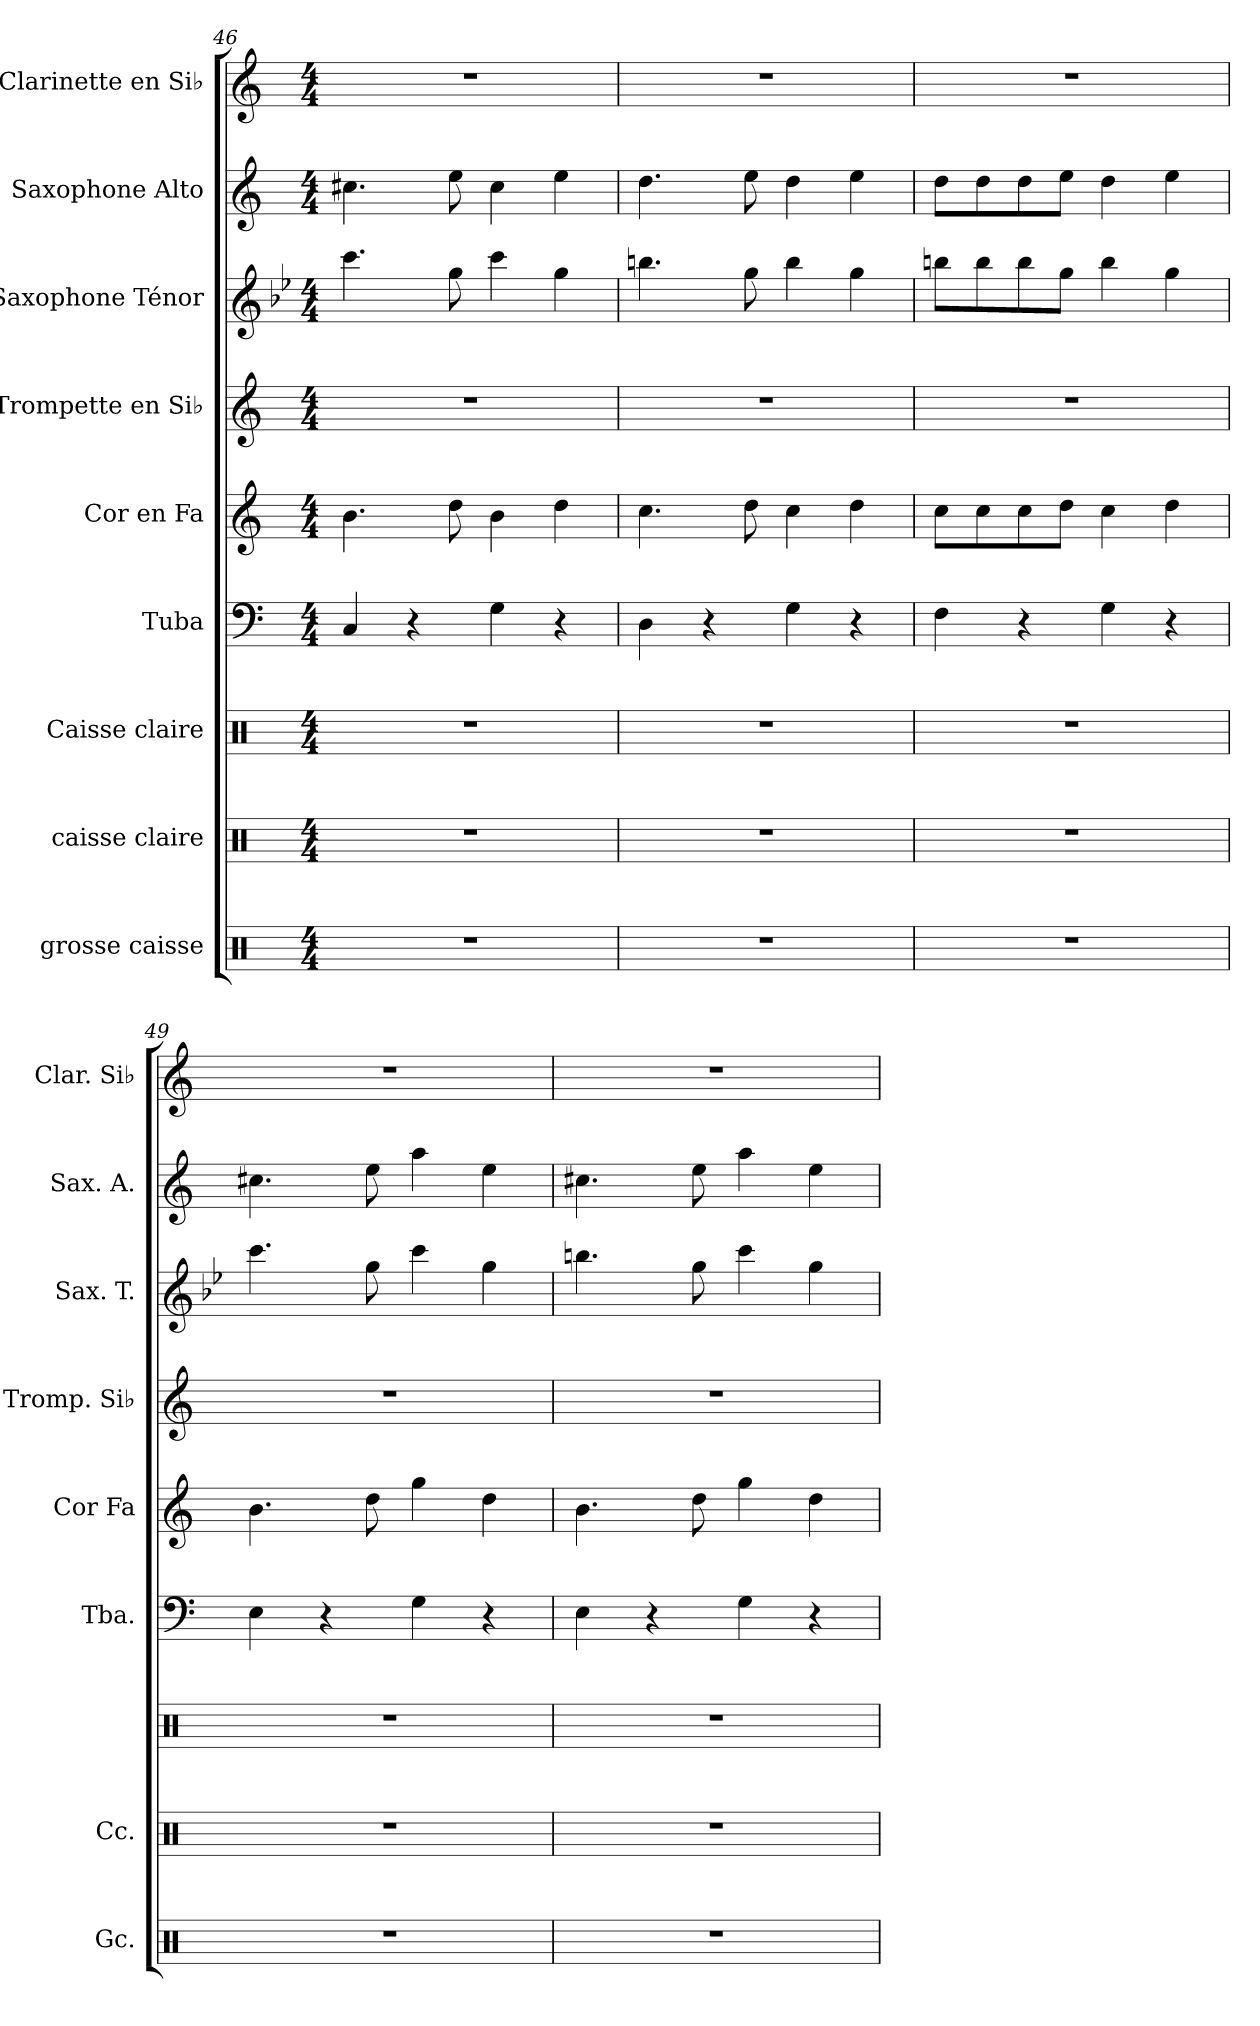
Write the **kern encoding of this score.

**kern	**kern	**kern	**kern	**kern	**kern	**kern	**kern	**kern
*part9	*part8	*part7	*part6	*part5	*part4	*part3	*part2	*part1
*staff9	*staff8	*staff7	*staff6	*staff5	*staff4	*staff3	*staff2	*staff1
*I"grosse caisse	*I"caisse claire	*I"Caisse claire	*I"Tuba	*I"Cor en Fa	*I"Trompette en Si♭	*I"Saxophone Ténor	*I"Saxophone Alto	*I"Clarinette en Si♭
*I'Gc.	*I'Cc.	*	*I'Tba.	*I'Cor Fa	*I'Tromp. Si♭	*I'Sax. T.	*I'Sax. A.	*I'Clar. Si♭
*clefX	*clefX	*clefX	*clefF4	*clefG2	*clefG2	*clefG2	*clefG2	*clefG2
*	*	*	*	*ITrd4c7	*ITrd1c2	*ITrd8c14	*ITrd5c9	*ITrd1c2
*k[]	*k[]	*k[]	*k[]	*k[b-]	*k[b-e-]	*k[b-e-]	*k[b-e-a-]	*k[b-e-]
*M4/4	*M4/4	*M4/4	*M4/4	*M4/4	*M4/4	*M4/4	*M4/4	*M4/4
=46	=46	=46	=46	=46	=46	=46	=46	=46
1r	1r	1r	4C/	4.e\	1r	4.cc\	4.en\	1r
.	.	.	4r	.	.	.	.	.
.	.	.	.	8g\	.	8g\	8g\	.
.	.	.	4G\	4e\	.	4cc\	4e\	.
.	.	.	4r	4g\	.	4g\	4g\	.
=47	=47	=47	=47	=47	=47	=47	=47	=47
1r	1r	1r	4D\	4.f\	1r	4.bn\	4.f\	1r
.	.	.	4r	.	.	.	.	.
.	.	.	.	8g\	.	8g\	8g\	.
.	.	.	4G\	4f\	.	4b\	4f\	.
.	.	.	4r	4g\	.	4g\	4g\	.
=48	=48	=48	=48	=48	=48	=48	=48	=48
1r	1r	1r	4F\	8f\L	1r	8bn\L	8f\L	1r
.	.	.	.	8f\	.	8b\	8f\	.
.	.	.	4r	8f\	.	8b\	8f\	.
.	.	.	.	8g\J	.	8g\J	8g\J	.
.	.	.	4G\	4f\	.	4b\	4f\	.
.	.	.	4r	4g\	.	4g\	4g\	.
!!LO:LB:g=z
=49	=49	=49	=49	=49	=49	=49	=49	=49
1r	1r	1r	4E\	4.e\	1r	4.cc\	4.en\	1r
.	.	.	4r	.	.	.	.	.
.	.	.	.	8g\	.	8g\	8g\	.
.	.	.	4G\	4cc\	.	4cc\	4cc\	.
.	.	.	4r	4g\	.	4g\	4g\	.
=50	=50	=50	=50	=50	=50	=50	=50	=50
1r	1r	1r	4E\	4.e\	1r	4.bn\	4.en\	1r
.	.	.	4r	.	.	.	.	.
.	.	.	.	8g\	.	8g\	8g\	.
.	.	.	4G\	4cc\	.	4cc\	4cc\	.
.	.	.	4r	4g\	.	4g\	4g\	.
=	=	=	=	=	=	=	=	=
*-	*-	*-	*-	*-	*-	*-	*-	*-
